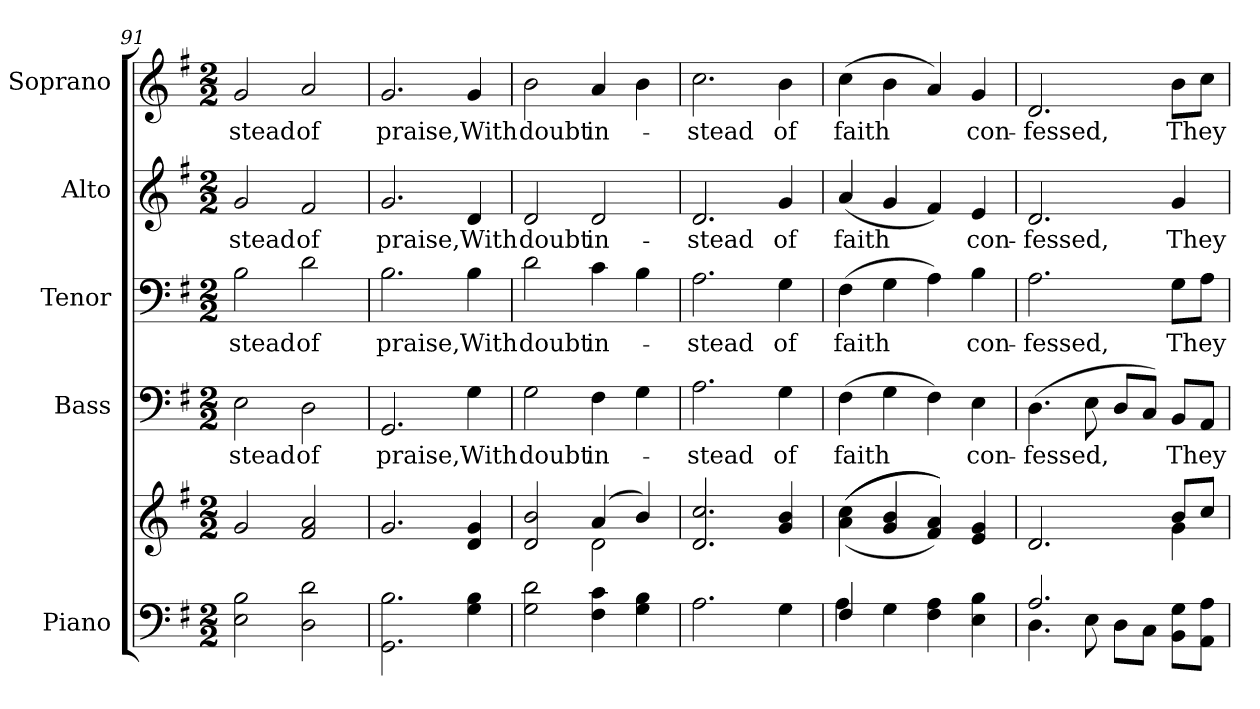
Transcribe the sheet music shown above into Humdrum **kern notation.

**kern	**kern	**kern	**text	**kern	**text	**kern	**text	**kern	**text
*part5	*part5	*part4	*part4	*part3	*part3	*part2	*part2	*part1	*part1
*staff6	*staff5	*staff4	*staff4	*staff3	*staff3	*staff2	*staff2	*staff1	*staff1
*I"Piano	*	*I"Bass	*	*I"Tenor	*	*I"Alto	*	*I"Soprano	*
*I'Pno.	*	*I'B.	*	*I'T.	*	*I'A.	*	*I'S.	*
*clefF4	*clefG2	*clefF4	*	*clefF4	*	*clefG2	*	*clefG2	*
*k[f#]	*k[f#]	*k[f#]	*	*k[f#]	*	*k[f#]	*	*k[f#]	*
*G:	*G:	*G:	*	*G:	*	*G:	*	*G:	*
*M2/2	*M2/2	*M2/2	*	*M2/2	*	*M2/2	*	*M2/2	*
=91	=91	=91	=91	=91	=91	=91	=91	=91	=91
!	!	!	!LO:LY:b:color=#000000	!	!	!	!	!	!
!	!	!	!	!	!LO:LY:b:color=#000000	!	!	!	!
!	!	!	!	!	!	!	!LO:LY:b:color=#000000	!	!
!	!	!	!	!	!	!	!	!	!LO:LY:b:color=#000000
2Ei\ 2Bi	2gi/	2Ei\	-stead	2Bi\	-stead	2gi/	-stead	2gi/	-stead
!	!	!	!LO:LY:b:color=#000000	!	!	!	!	!	!
!	!	!	!	!	!LO:LY:b:color=#000000	!	!	!	!
!	!	!	!	!	!	!	!LO:LY:b:color=#000000	!	!
!	!	!	!	!	!	!	!	!	!LO:LY:b:color=#000000
2Di\ 2di	2f#i/ 2ai	2Di\	of	2di\	of	2f#i/	of	2ai/	of
=92	=92	=92	=92	=92	=92	=92	=92	=92	=92
!	!	!	!LO:LY:b:color=#000000	!	!	!	!	!	!
!	!	!	!	!	!LO:LY:b:color=#000000	!	!	!	!
!	!	!	!	!	!	!	!LO:LY:b:color=#000000	!	!
!	!	!	!	!	!	!	!	!	!LO:LY:b:color=#000000
2.GGi\ 2.Bi	2.gi/	2.GGi/	praise,	2.Bi\	praise,	2.gi/	praise,	2.gi/	praise,
!	!	!	!LO:LY:b:color=#000000	!	!	!	!	!	!
!	!	!	!	!	!LO:LY:b:color=#000000	!	!	!	!
!	!	!	!	!	!	!	!LO:LY:b:color=#000000	!	!
!	!	!	!	!	!	!	!	!	!LO:LY:b:color=#000000
4Gi\ 4Bi	4di/ 4gi	4Gi\	With	4Bi\	With	4di/	With	4gi/	With
!!LO:PB:g=z
=93	=93	=93	=93	=93	=93	=93	=93	=93	=93
*	*^	*	*	*	*	*	*	*	*
!	!	!	!	!LO:LY:b:color=#000000	!	!	!	!	!	!
!	!	!	!	!	!	!LO:LY:b:color=#000000	!	!	!	!
!	!	!	!	!	!	!	!	!LO:LY:b:color=#000000	!	!
!	!	!	!	!	!	!	!	!	!	!LO:LY:b:color=#000000
2Gi\ 2di	2di/ 2bi	2ryy	2Gi\	doubt	2di\	doubt	2di/	doubt	2bi\	doubt
!	!	!	!	!LO:LY:b:color=#000000	!	!	!	!	!	!
!	!	!	!	!	!	!LO:LY:b:color=#000000	!	!	!	!
!	!	!	!	!	!	!	!	!LO:LY:b:color=#000000	!	!
!	!	!	!	!	!	!	!	!	!	!LO:LY:b:color=#000000
4F#i\ 4ci	(4ai/	2di\	4F#i\	in-	4ci\	in-	2di/	in-	4ai/	in-
4Gi\ 4Bi	4bi/)	.	4Gi\	.	4Bi\	.	.	.	4bi\	.
*	*v	*v	*	*	*	*	*	*	*	*
=94	=94	=94	=94	=94	=94	=94	=94	=94	=94
!	!	!	!LO:LY:b:color=#000000	!	!	!	!	!	!
!	!	!	!	!	!LO:LY:b:color=#000000	!	!	!	!
!	!	!	!	!	!	!	!LO:LY:b:color=#000000	!	!
!	!	!	!	!	!	!	!	!	!LO:LY:b:color=#000000
2.Ai\	2.di/ 2.cci	2.Ai\	-stead	2.Ai\	-stead	2.di/	-stead	2.cci\	-stead
!	!	!	!LO:LY:b:color=#000000	!	!	!	!	!	!
!	!	!	!	!	!LO:LY:b:color=#000000	!	!	!	!
!	!	!	!	!	!	!	!LO:LY:b:color=#000000	!	!
!	!	!	!	!	!	!	!	!	!LO:LY:b:color=#000000
4Gi\	4gi/ 4bi	4Gi\	of	4Gi\	of	4gi/	of	4bi\	of
=95	=95	=95	=95	=95	=95	=95	=95	=95	=95
*^	*	*	*	*	*	*	*	*	*
!	!	!	!	!LO:LY:b:color=#000000	!	!	!	!	!	!
!	!	!	!	!	!	!LO:LY:b:color=#000000	!	!	!	!
!	!	!	!	!	!	!	!	!LO:LY:b:color=#000000	!	!
!	!	!	!	!	!	!	!	!	!	!LO:LY:b:color=#000000
4F#i/	4Ai\	(((4ai\ 4cci	(4F#i\	faith	(4F#i\	faith	(4ai/	faith	(4cci\	faith
4Gi\	4ryy	4gi/ 4bi	4Gi\	.	4Gi\	.	4gi/	.	4bi\	.
4F#i\ 4Ai	2ryy	4f#i/ 4ai)))	4F#i\)	.	4Ai\)	.	4f#i/)	.	4ai/)	.
!	!	!	!	!LO:LY:b:color=#000000	!	!	!	!	!	!
!	!	!	!	!	!	!LO:LY:b:color=#000000	!	!	!	!
!	!	!	!	!	!	!	!	!LO:LY:b:color=#000000	!	!
!	!	!	!	!	!	!	!	!	!	!LO:LY:b:color=#000000
4Ei\ 4Bi	.	4ei/ 4gi	4Ei\	con-	4Bi\	con-	4ei/	con-	4gi/	con-
=96	=96	=96	=96	=96	=96	=96	=96	=96	=96	=96
*	*	*^	*	*	*	*	*	*	*	*
!	!	!	!	!	!LO:LY:b:color=#000000	!	!	!	!	!	!
!	!	!	!	!	!	!	!LO:LY:b:color=#000000	!	!	!	!
!	!	!	!	!	!	!	!	!	!LO:LY:b:color=#000000	!	!
!	!	!	!	!	!	!	!	!	!	!	!LO:LY:b:color=#000000
2.Ai/	4.Di\	2.di/	2ryy	(4.Di\	-fessed,	2.Ai\	-fessed,	2.di/	-fessed,	2.di/	-fessed,
.	8Ei\	.	.	8Ei\	.	.	.	.	.	.	.
.	8Di\L	.	4ryy	8Di/L	.	.	.	.	.	.	.
.	8Ci\J	.	.	8Ci/J)	.	.	.	.	.	.	.
!	!	!	!	!	!LO:LY:b:color=#000000	!	!	!	!	!	!
!	!	!	!	!	!	!	!LO:LY:b:color=#000000	!	!	!	!
!	!	!	!	!	!	!	!	!	!LO:LY:b:color=#000000	!	!
!	!	!	!	!	!	!	!	!	!	!	!LO:LY:b:color=#000000
8BBi\ 8GiL	4ryy	8bi/L	4gi\	8BBi/L	They	8Gi\L	They	4gi/	They	8bi\L	They
8AAi\ 8AiJ	.	8cci/J	.	8AAi/J	.	8Ai\J	.	.	.	8cci\J	.
*v	*v	*	*	*	*	*	*	*	*	*	*
*	*v	*v	*	*	*	*	*	*	*	*
=	=	=	=	=	=	=	=	=	=
*-	*-	*-	*-	*-	*-	*-	*-	*-	*-
